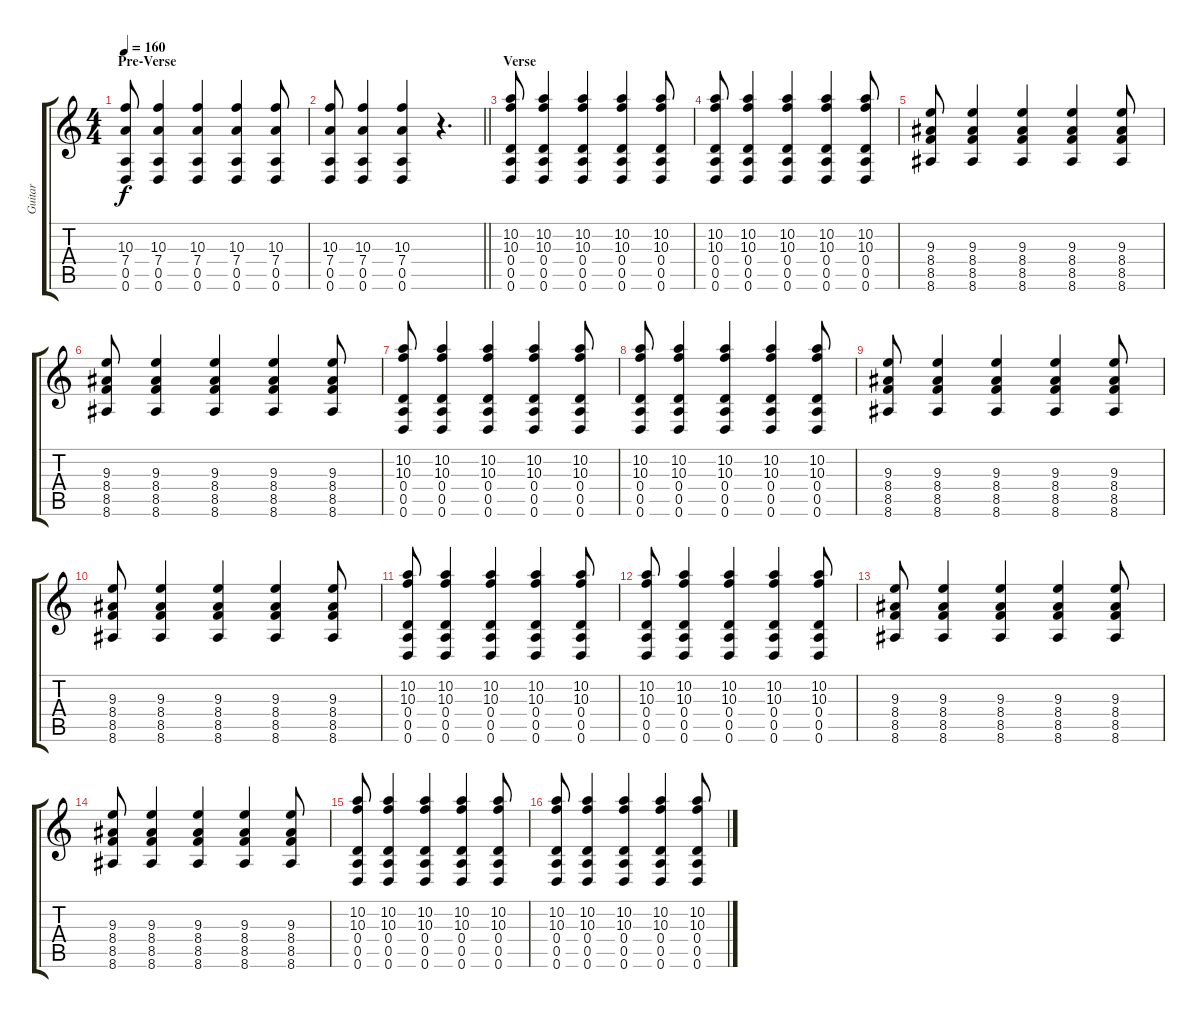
\track ("Guitar" "Guitar") {instrument distortionguitar}
\staff {score tabs}
\tuning (E4 B3 G3 D3 A2 D2) {hide}
\ts (4 4)
\section ("" "Pre-Verse")
\tempo 160
\clef g2
\ks c
(10.3 7.4 0.5 0.6).8{dy f} (10.3 7.4 0.5 0.6).4 (10.3 7.4 0.5 0.6).4 (10.3 7.4 0.5 0.6).4 (10.3 7.4 0.5 0.6).8 |
\barLineRight lightlight
(10.3 7.4 0.5 0.6).8 (10.3 7.4 0.5 0.6).4 (10.3 7.4 0.5 0.6).4 r.4{d} |
\section ("" "Verse")
(10.2 10.3 0.4 0.5 0.6).8 (10.2 10.3 0.4 0.5 0.6).4 (10.2 10.3 0.4 0.5 0.6).4 (10.2 10.3 0.4 0.5 0.6).4 (10.2 10.3 0.4 0.5 0.6).8 |
(10.2 10.3 0.4 0.5 0.6).8 (10.2 10.3 0.4 0.5 0.6).4 (10.2 10.3 0.4 0.5 0.6).4 (10.2 10.3 0.4 0.5 0.6).4 (10.2 10.3 0.4 0.5 0.6).8 |
(9.3 8.4 8.5 8.6).8 (9.3 8.4 8.5 8.6).4 (9.3 8.4 8.5 8.6).4 (9.3 8.4 8.5 8.6).4 (9.3 8.4 8.5 8.6).8 |
(9.3 8.4 8.5 8.6).8 (9.3 8.4 8.5 8.6).4 (9.3 8.4 8.5 8.6).4 (9.3 8.4 8.5 8.6).4 (9.3 8.4 8.5 8.6).8 |
(10.2 10.3 0.4 0.5 0.6).8 (10.2 10.3 0.4 0.5 0.6).4 (10.2 10.3 0.4 0.5 0.6).4 (10.2 10.3 0.4 0.5 0.6).4 (10.2 10.3 0.4 0.5 0.6).8 |
(10.2 10.3 0.4 0.5 0.6).8 (10.2 10.3 0.4 0.5 0.6).4 (10.2 10.3 0.4 0.5 0.6).4 (10.2 10.3 0.4 0.5 0.6).4 (10.2 10.3 0.4 0.5 0.6).8 |
(9.3 8.4 8.5 8.6).8 (9.3 8.4 8.5 8.6).4 (9.3 8.4 8.5 8.6).4 (9.3 8.4 8.5 8.6).4 (9.3 8.4 8.5 8.6).8 |
(9.3 8.4 8.5 8.6).8 (9.3 8.4 8.5 8.6).4 (9.3 8.4 8.5 8.6).4 (9.3 8.4 8.5 8.6).4 (9.3 8.4 8.5 8.6).8 |
(10.2 10.3 0.4 0.5 0.6).8 (10.2 10.3 0.4 0.5 0.6).4 (10.2 10.3 0.4 0.5 0.6).4 (10.2 10.3 0.4 0.5 0.6).4 (10.2 10.3 0.4 0.5 0.6).8 |
(10.2 10.3 0.4 0.5 0.6).8 (10.2 10.3 0.4 0.5 0.6).4 (10.2 10.3 0.4 0.5 0.6).4 (10.2 10.3 0.4 0.5 0.6).4 (10.2 10.3 0.4 0.5 0.6).8 |
(9.3 8.4 8.5 8.6).8 (9.3 8.4 8.5 8.6).4 (9.3 8.4 8.5 8.6).4 (9.3 8.4 8.5 8.6).4 (9.3 8.4 8.5 8.6).8 |
(9.3 8.4 8.5 8.6).8 (9.3 8.4 8.5 8.6).4 (9.3 8.4 8.5 8.6).4 (9.3 8.4 8.5 8.6).4 (9.3 8.4 8.5 8.6).8 |
(10.2 10.3 0.4 0.5 0.6).8 (10.2 10.3 0.4 0.5 0.6).4 (10.2 10.3 0.4 0.5 0.6).4 (10.2 10.3 0.4 0.5 0.6).4 (10.2 10.3 0.4 0.5 0.6).8 |
(10.2 10.3 0.4 0.5 0.6).8 (10.2 10.3 0.4 0.5 0.6).4 (10.2 10.3 0.4 0.5 0.6).4 (10.2 10.3 0.4 0.5 0.6).4 (10.2 10.3 0.4 0.5 0.6).8
